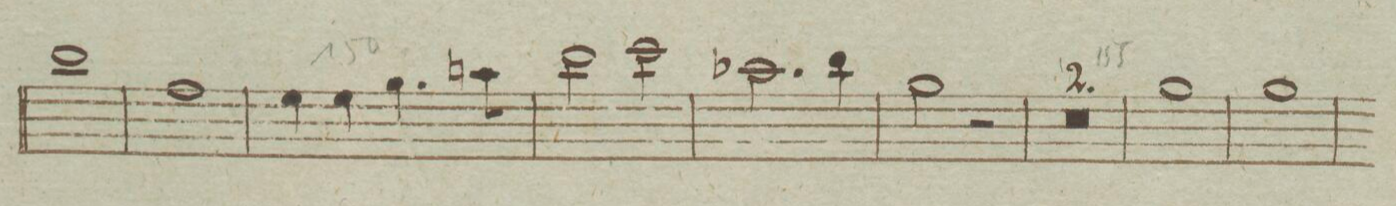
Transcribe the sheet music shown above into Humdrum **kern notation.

**kern	**dynam
*I"Oboe Primo.	*
*clefG2	*
*k[b-e-a-]	*
*met(c)	*
*M4/4	*
1bb-	.
=145	=145
1ff	.
=146	=146
4ee-\	.
4ee-\	.
4.gg\	.
8aan\	.
=147	=147
2bb-\	.
2ccc\	.
=148	=148
2.aa-X\	.
4bb-\	.
=149	=149
2gg\	.
2r	.
=150	=150
0r	.
=151	=151
=152	=152
1gg	.
=153	=153
1gg	.
=154	=154
*-	*-
